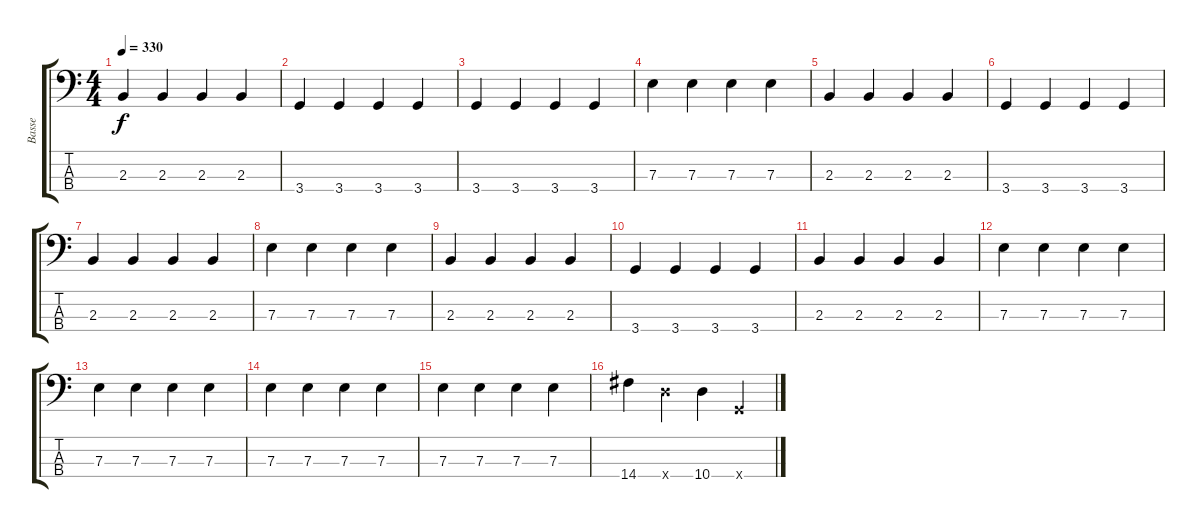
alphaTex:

\track ("Basse" "Basse") {instrument electricbassfinger}
\staff {score tabs}
\tuning (G2 D2 A1 E1) {hide}
\ts (4 4)
\tempo 330
\clef f4
\ks c
2.3.4{dy f} 2.3.4 2.3.4 2.3.4 |
3.4.4 3.4.4 3.4.4 3.4.4 |
3.4.4 3.4.4 3.4.4 3.4.4 |
7.3.4 7.3.4 7.3.4 7.3.4 |
2.3.4 2.3.4 2.3.4 2.3.4 |
3.4.4 3.4.4 3.4.4 3.4.4 |
2.3.4 2.3.4 2.3.4 2.3.4 |
7.3.4 7.3.4 7.3.4 7.3.4 |
2.3.4 2.3.4 2.3.4 2.3.4 |
3.4.4 3.4.4 3.4.4 3.4.4 |
2.3.4 2.3.4 2.3.4 2.3.4 |
7.3.4 7.3.4 7.3.4 7.3.4 |
7.3.4 7.3.4 7.3.4 7.3.4 |
7.3.4 7.3.4 7.3.4 7.3.4 |
7.3.4 7.3.4 7.3.4 7.3.4 |
14.4.4 10.4{x}.4 10.4.4 3.4{x}.4
